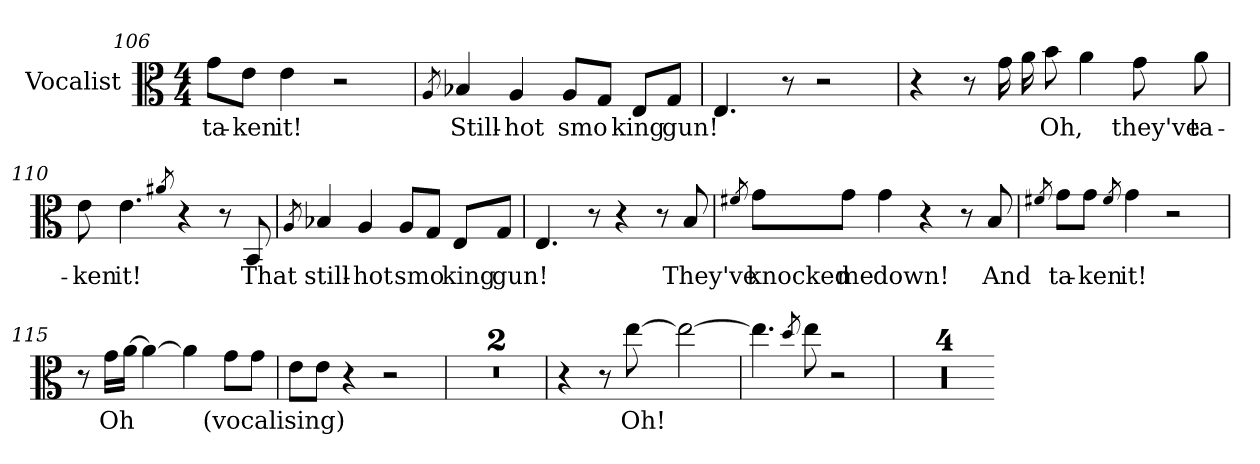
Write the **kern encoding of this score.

**kern	**text
*part1	*part1
*staff1	*staff1
*I"Vocalist	*
*clefC3	*
*M4/4	*
=106	=106
8g\L	ta-
8e\J	-ken
4e	it!
2r	.
=107	=107
8qA	_
4B-X	Still-
4A	-hot
8A/L	smo
8G/J	_
8E/L	king
8G/J	gun!
=108	=108
4.E	_
8r	.
2r	.
=109	=109
4r	.
8r	.
16g	_
16a	_
8b	Oh,
4a	_
8g	they've
8a	ta-
=110	=110
8e	-ken
4.e	it!
8qa#X	_
4r	.
8r	.
8BB	That
=111	=111
8qA	_
4B-X	still-
4A	-hot
8A/L	smo
8G/J	_
8E/L	king
8G/J	gun!
=112	=112
4.E	_
8r	.
4r	.
8r	.
8B	They've
=113	=113
8qf#X	_
8g\L	knocked
8g\J	me
4g	down!
4r	.
8r	.
8B	And
=114	=114
8qf#X	_
8g\L	ta-
8g\J	-ken
8qf#	_
4g	it!
2r	.
=115	=115
8r	.
16g\LL	Oh
[16a\JJ	_
4a_	_
4a]	_
8g\L	(vocalising)
8g\J	_
=116	=116
8e\L	_
8e\J	_
4r	.
2r	.
=117	=117
1r	.
=118	=118
1r	.
=119	=119
4r	.
8r	.
[8ee	Oh!
2ee_	_
=120	=120
4.ee]	_
8qdd	_
8ee	_
2r	.
=121	=121
1r	.
=122	=122
1r	.
=123	=123
1r	.
=124	=124
1r	.
=-	=-
*-	*-
